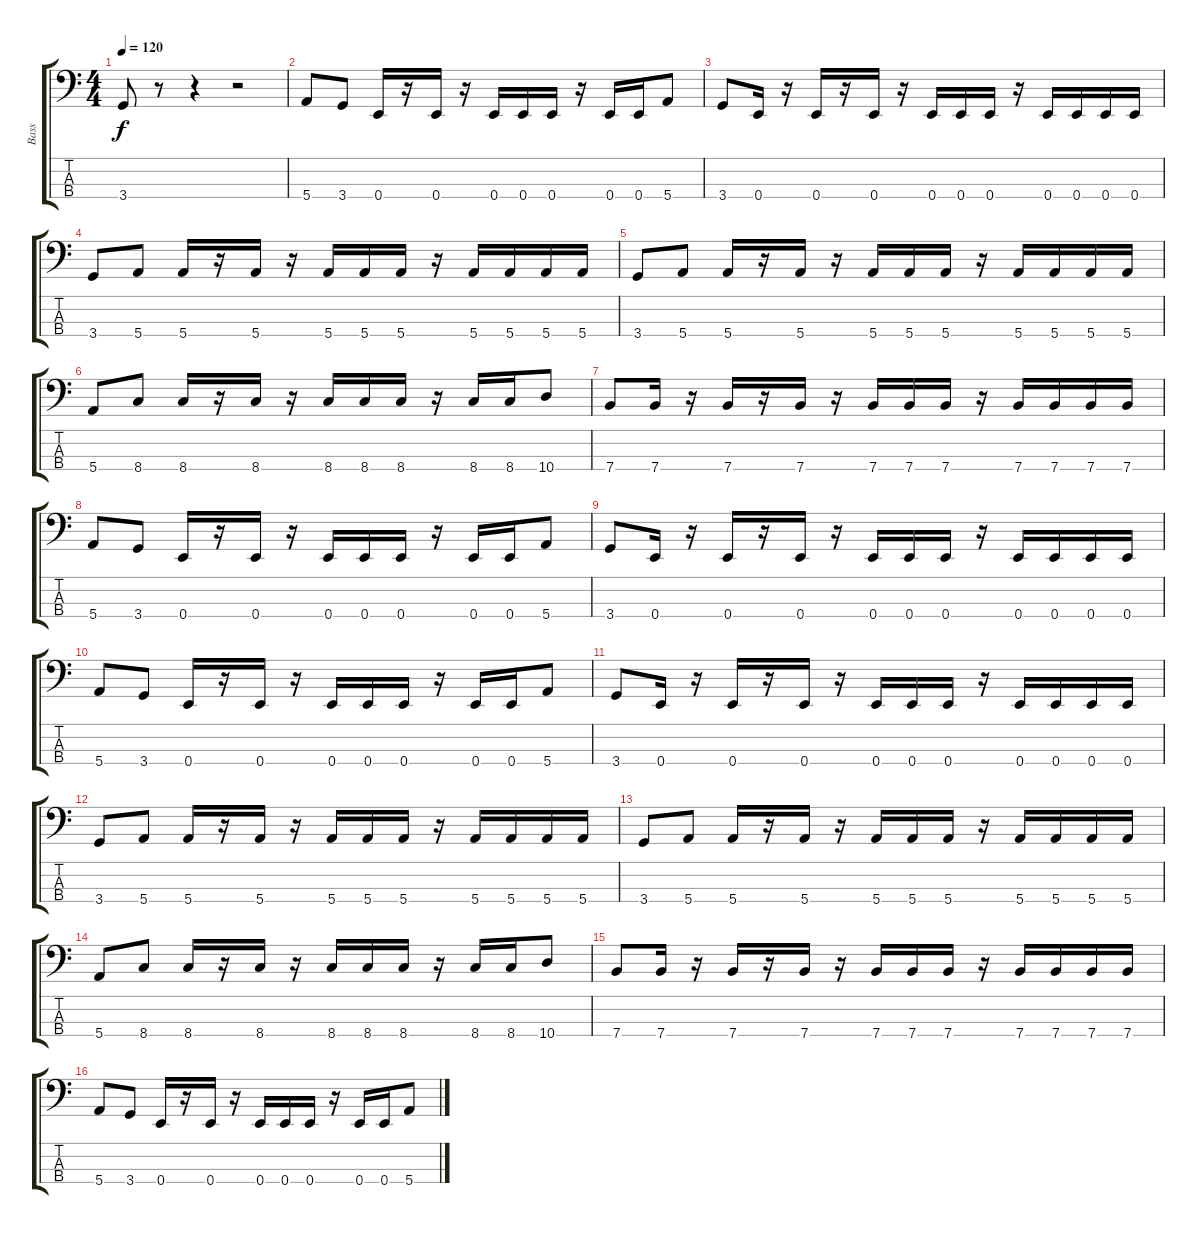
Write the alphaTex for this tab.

\track ("Bass" "Bass") {instrument electricbasspick}
\staff {score tabs}
\tuning (G2 D2 A1 E1) {hide}
\ts (4 4)
\tempo 120
\clef f4
\ks c
3.4.8{dy f} r.8 r.4 r.2 |
5.4.8 3.4.8 0.4.16 r.16 0.4.16 r.16 0.4.16 0.4.16 0.4.16 r.16 0.4.16 0.4.16 5.4.8 |
3.4.8 0.4.16 r.16 0.4.16 r.16 0.4.16 r.16 0.4.16 0.4.16 0.4.16 r.16 0.4.16 0.4.16 0.4.16 0.4.16 |
3.4.8 5.4.8 5.4.16 r.16 5.4.16 r.16 5.4.16 5.4.16 5.4.16 r.16 5.4.16 5.4.16 5.4.16 5.4.16 |
3.4.8 5.4.8 5.4.16 r.16 5.4.16 r.16 5.4.16 5.4.16 5.4.16 r.16 5.4.16 5.4.16 5.4.16 5.4.16 |
5.4.8 8.4.8 8.4.16 r.16 8.4.16 r.16 8.4.16 8.4.16 8.4.16 r.16 8.4.16 8.4.16 10.4.8 |
7.4.8 7.4.16 r.16 7.4.16 r.16 7.4.16 r.16 7.4.16 7.4.16 7.4.16 r.16 7.4.16 7.4.16 7.4.16 7.4.16 |
5.4.8 3.4.8 0.4.16 r.16 0.4.16 r.16 0.4.16 0.4.16 0.4.16 r.16 0.4.16 0.4.16 5.4.8 |
3.4.8 0.4.16 r.16 0.4.16 r.16 0.4.16 r.16 0.4.16 0.4.16 0.4.16 r.16 0.4.16 0.4.16 0.4.16 0.4.16 |
5.4.8 3.4.8 0.4.16 r.16 0.4.16 r.16 0.4.16 0.4.16 0.4.16 r.16 0.4.16 0.4.16 5.4.8 |
3.4.8 0.4.16 r.16 0.4.16 r.16 0.4.16 r.16 0.4.16 0.4.16 0.4.16 r.16 0.4.16 0.4.16 0.4.16 0.4.16 |
3.4.8 5.4.8 5.4.16 r.16 5.4.16 r.16 5.4.16 5.4.16 5.4.16 r.16 5.4.16 5.4.16 5.4.16 5.4.16 |
3.4.8 5.4.8 5.4.16 r.16 5.4.16 r.16 5.4.16 5.4.16 5.4.16 r.16 5.4.16 5.4.16 5.4.16 5.4.16 |
5.4.8 8.4.8 8.4.16 r.16 8.4.16 r.16 8.4.16 8.4.16 8.4.16 r.16 8.4.16 8.4.16 10.4.8 |
7.4.8 7.4.16 r.16 7.4.16 r.16 7.4.16 r.16 7.4.16 7.4.16 7.4.16 r.16 7.4.16 7.4.16 7.4.16 7.4.16 |
5.4.8 3.4.8 0.4.16 r.16 0.4.16 r.16 0.4.16 0.4.16 0.4.16 r.16 0.4.16 0.4.16 5.4.8
